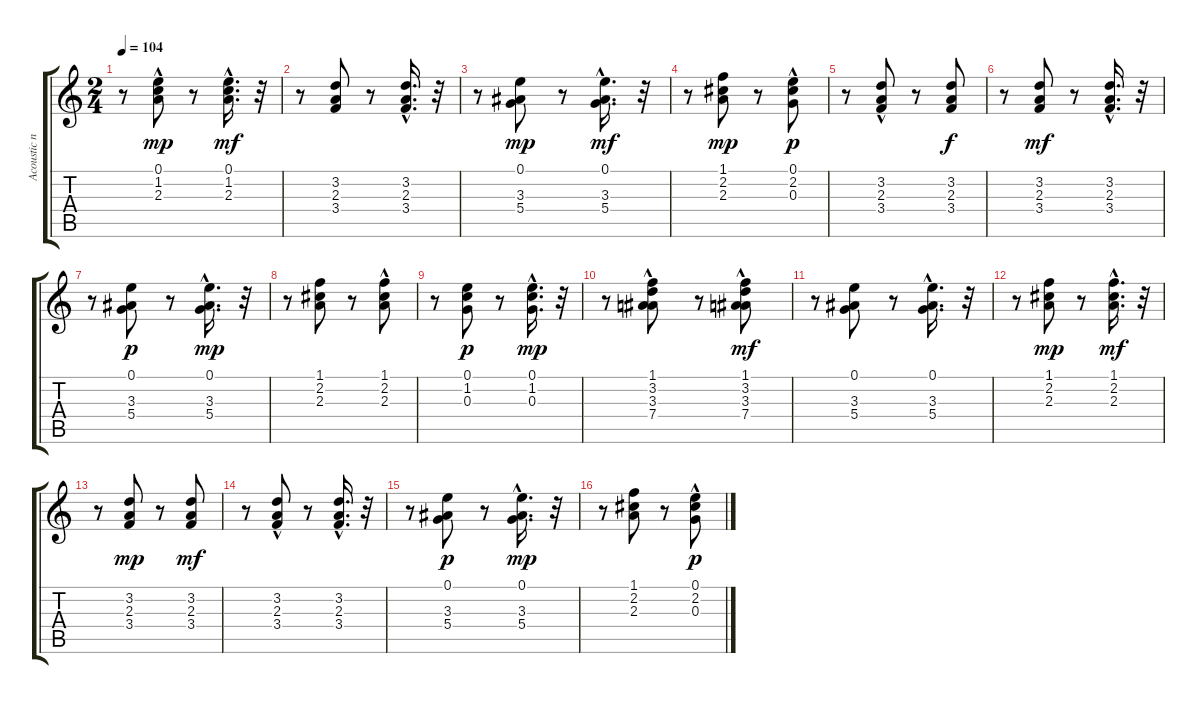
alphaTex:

\track ("Acoustic nylon" "Acoustic n") {instrument acousticguitarnylon}
\staff {score tabs}
\tuning (E4 B3 G3 D3 A2 E2) {hide}
\ts (2 4)
\tempo 104
\clef g2
\ks c
r.8{dy mp} (0.1 1.2 2.3{hac}).8 r.8 (0.1{hac} 1.2{hac} 2.3{hac}).16{d dy mf} r.32 |
r.8 (3.2 2.3 3.4).8 r.8 (3.2{hac} 2.3{hac} 3.4{hac}).16{d} r.32 |
r.8 (0.1 3.3 5.4).8{dy mp} r.8 (0.1{hac} 3.3{hac} 5.4{hac}).16{d dy mf} r.32 |
r.8 (1.1 2.2 2.3).8{dy mp} r.8 (0.1{hac} 2.2{hac} 0.3).8{dy p} |
r.8 (3.2 2.3{hac} 3.4).8 r.8 (3.2 2.3 3.4).8{dy f} |
r.8 (3.2 2.3 3.4).8{dy mf} r.8 (3.2{hac} 2.3{hac} 3.4{hac}).16{d} r.32 |
r.8 (0.1 3.3 5.4).8{dy p} r.8 (0.1{hac} 3.3{hac} 5.4{hac}).16{d dy mp} r.32 |
r.8 (1.1 2.2 2.3).8 r.8 (1.1 2.2{hac} 2.3).8 |
r.8 (0.1 1.2 0.3).8{dy p} r.8 (0.1 1.2{hac} 0.3{hac}).16{d dy mp} r.32 |
r.8 (1.1 3.2 3.3{hac} 7.4{hac}).8 r.8 (1.1{hac} 3.2 3.3 7.4{hac}).8{dy mf} |
r.8 (0.1 3.3 5.4).8 r.8 (0.1{hac} 3.3{hac} 5.4{hac}).16{d} r.32 |
r.8 (1.1 2.2 2.3).8{dy mp} r.8 (1.1{hac} 2.2{hac} 2.3{hac}).16{d dy mf} r.32 |
r.8 (3.2 2.3 3.4).8{dy mp} r.8 (3.2 2.3 3.4).8{dy mf} |
r.8 (3.2 2.3{hac} 3.4{hac}).8 r.8 (3.2{hac} 2.3{hac} 3.4{hac}).16{d} r.32 |
r.8 (0.1 3.3 5.4).8{dy p} r.8 (0.1{hac} 3.3{hac} 5.4{hac}).16{d dy mp} r.32 |
r.8 (1.1 2.2 2.3).8 r.8 (0.1 2.2{hac} 0.3{hac}).8{dy p}
